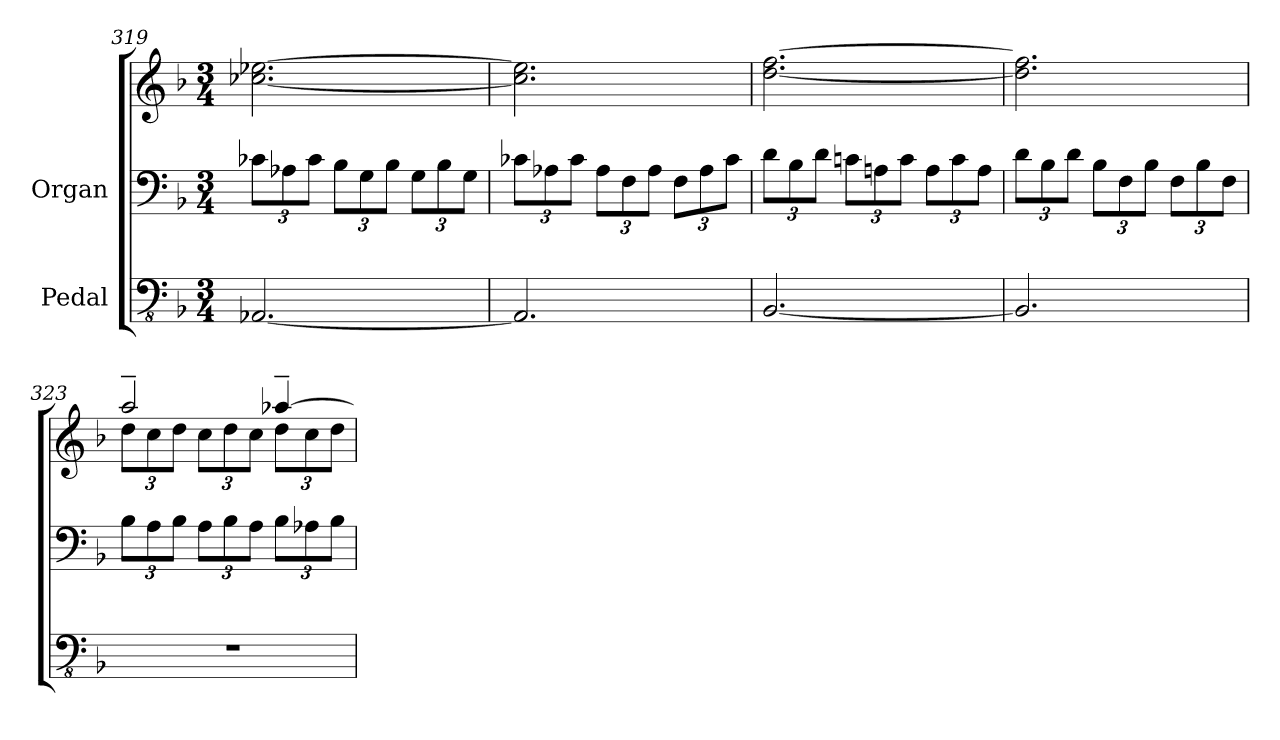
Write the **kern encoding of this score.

**kern	**kern	**kern
*part2	*part1	*part1
*staff3	*staff2	*staff1
*I"Pedal	*I"Organ	*
*clefFv4	*clefF4	*clefG2
*k[b-]	*k[b-]	*k[b-]
*M3/4	*M3/4	*M3/4
*	*Xbrackettup	*
=319	=319	=319
[2.AAA-X/	12c-X\L	[2.cc-X\ [2.ee-X\
.	12A-X\	.
.	12c-\J	.
.	12B-\L	.
.	12G\	.
.	12B-\J	.
.	12G\L	.
.	12B-\	.
.	12G\J	.
!!LO:PB:g=z
=320	=320	=320
2.AAA-/]	12c-X\L	2.cc-\] 2.ee-\]
.	12A-X\	.
.	12c-\J	.
.	12A-\L	.
.	12F\	.
.	12A-\J	.
.	12F\L	.
.	12A-\	.
.	12c-\J	.
=321	=321	=321
[2.BBB-/	12d\L	[2.dd\ [2.ff\
.	12B-\	.
.	12d\J	.
.	12cn\L	.
.	12An\	.
.	12c\J	.
.	12A\L	.
.	12c\	.
.	12A\J	.
=322	=322	=322
2.BBB-/]	12d\L	2.dd\] 2.ff\]
.	12B-\	.
.	12d\J	.
.	12B-\L	.
.	12F\	.
.	12B-\J	.
.	12F\L	.
.	12B-\	.
.	12F\J	.
=323	=323	=323
*	*	*^
*	*	*	*Xbrackettup
2.r	12B-\L	2aa~/	12dd\L
.	12A\	.	12cc\
.	12B-\J	.	12dd\J
.	12A\L	.	12cc\L
.	12B-\	.	12dd\
.	12A\J	.	12cc\J
.	12B-\L	[4aa-X~/	12dd\L
.	12A-X\	.	12cc\
.	12B-\J	.	12dd\J
*	*	*v	*v
=	=	=
*-	*-	*-
